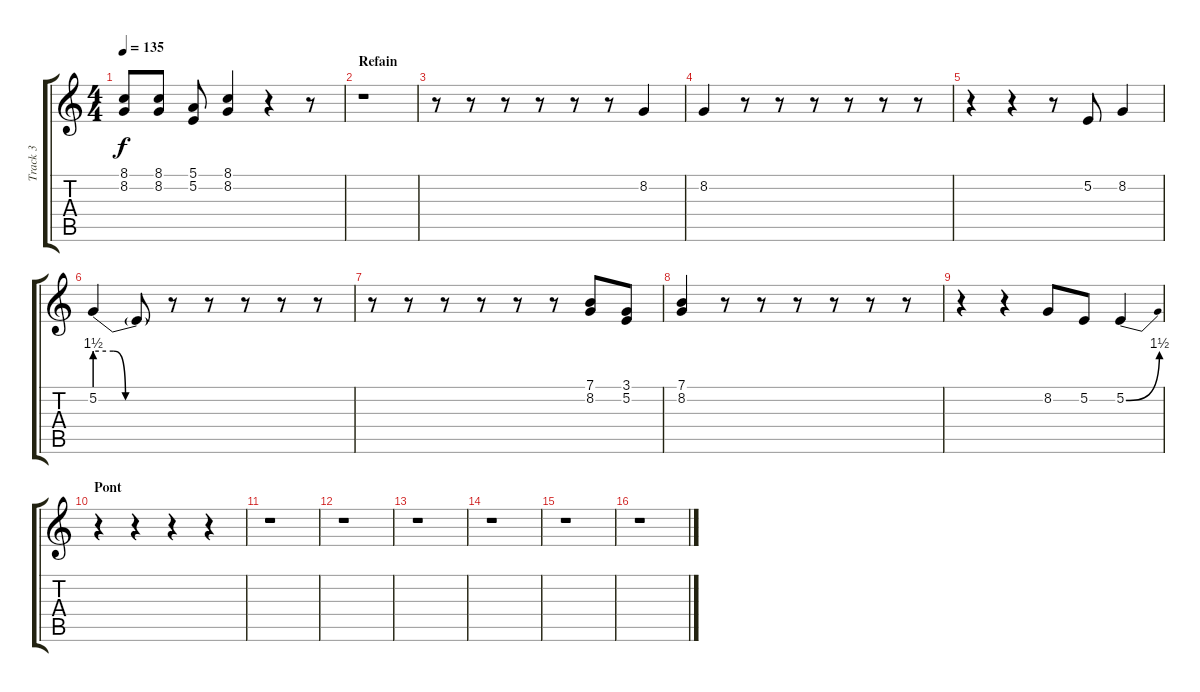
\track ("Track 3" "Track 3") {instrument trumpet}
\staff {score tabs}
\tuning (E4 B3 G3 D3 A2 E2) {hide}
\ts (4 4)
\tempo 135
\clef g2
\ks c
(8.1 8.2).8{dy f} (8.1 8.2).8 (5.1 5.2).8 (8.1 8.2).4 r.4 r.8 |
\section ("" "Refain")
r.1 |
r.8 r.8 r.8 r.8 r.8 r.8 8.2.4 |
8.2.4 r.8 r.8 r.8 r.8 r.8 r.8 |
r.4 r.4 r.8 5.2.8 8.2.4 |
5.2{be (custom 0 6 15 6 25 0 60 0)}.4 5.2{t}.8 r.8 r.8 r.8 r.8 r.8 |
r.8 r.8 r.8 r.8 r.8 r.8 (7.1 8.2).8 (3.1 5.2).8 |
(7.1 8.2).4 r.8 r.8 r.8 r.8 r.8 r.8 |
r.4 r.4 8.2.8 5.2.8 5.2{be (bend 0 0 60 6)}.4 |
\section ("" "Pont")
r.4 r.4 r.4 r.4 |
r.1 |
r.1 |
r.1 |
r.1 |
r.1 |
r.1
